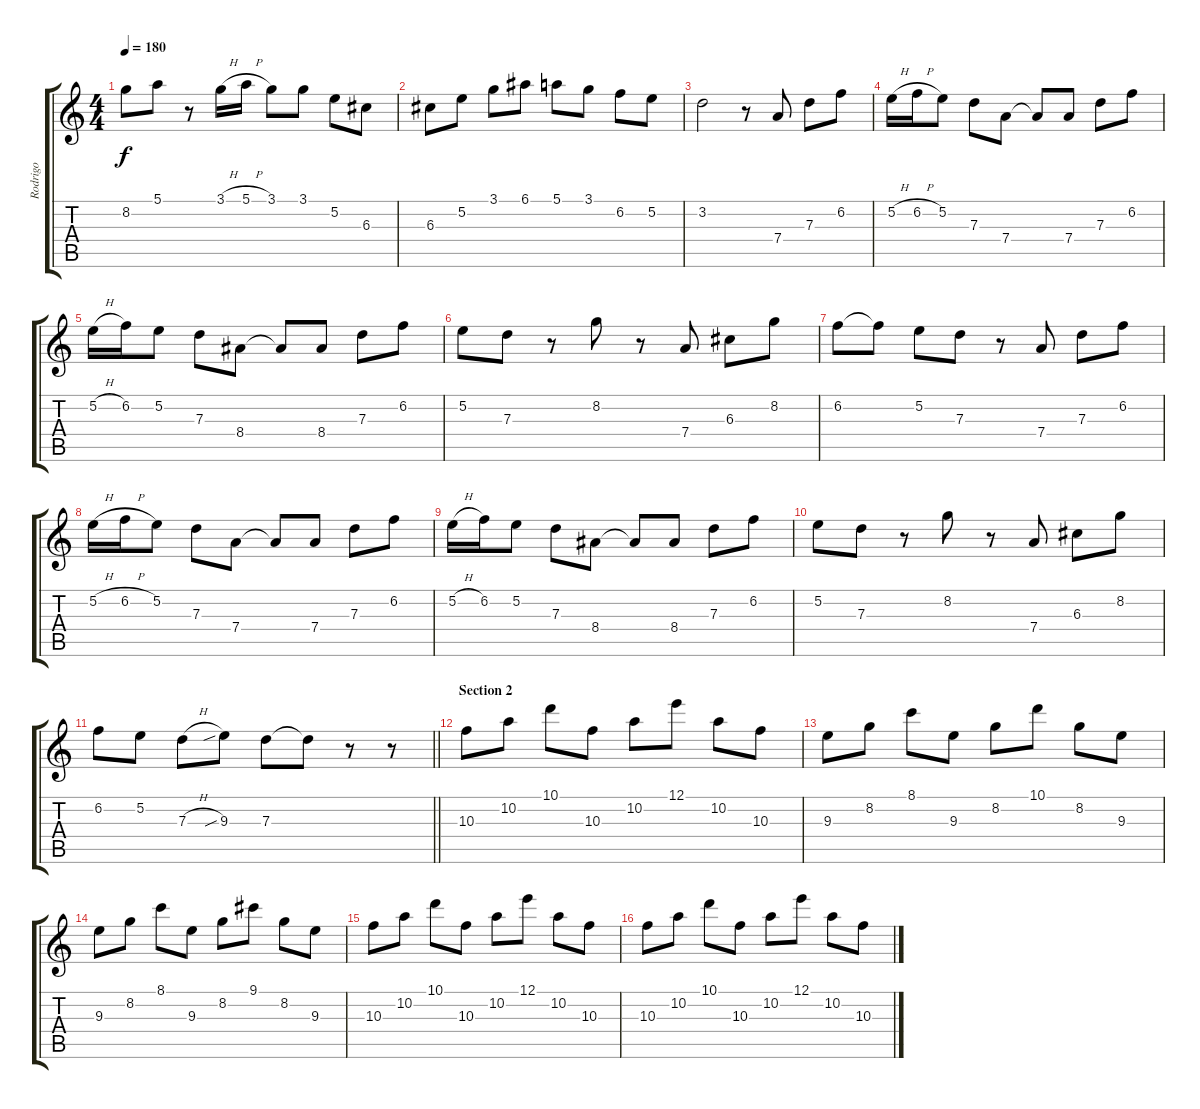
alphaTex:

\track ("Rodrigo" "Rodrigo") {instrument acousticguitarnylon}
\staff {score tabs}
\tuning (E4 B3 G3 D3 A2 E2) {hide}
\ts (4 4)
\tempo 180
\clef g2
\ks c
8.2.8{dy f} 5.1.8 r.8 3.1{h}.16 5.1{h}.16 3.1.8 3.1.8 5.2.8 6.3.8 |
6.3.8 5.2.8 3.1.8 6.1.8 5.1.8 3.1.8 6.2.8 5.2.8 |
3.2.2 r.8 7.4.8 7.3.8 6.2.8 |
5.2{h}.16 6.2{h}.16 5.2.8 7.3.8 7.4.8 7.4{t}.8 7.4.8 7.3.8 6.2.8 |
5.2{h}.16 6.2.16 5.2.8 7.3.8 8.4.8 8.4{t}.8 8.4.8 7.3.8 6.2.8 |
5.2.8 7.3.8 r.8 8.2.8 r.8 7.4.8 6.3.8 8.2.8 |
6.2.8 6.2{t}.8 5.2.8 7.3.8 r.8 7.4.8 7.3.8 6.2.8 |
5.2{h}.16 6.2{h}.16 5.2.8 7.3.8 7.4.8 7.4{t}.8 7.4.8 7.3.8 6.2.8 |
5.2{h}.16 6.2.16 5.2.8 7.3.8 8.4.8 8.4{t}.8 8.4.8 7.3.8 6.2.8 |
5.2.8 7.3.8 r.8 8.2.8 r.8 7.4.8 6.3.8 8.2.8 |
\barLineRight lightlight
6.2.8 5.2.8 7.3{h}.8 9.3{sib}.8 7.3.8 7.3{t}.8 r.8 r.8 |
\section ("" "Section 2")
10.3.8 10.2.8 10.1.8 10.3.8 10.2.8 12.1.8 10.2.8 10.3.8 |
9.3.8 8.2.8 8.1.8 9.3.8 8.2.8 10.1.8 8.2.8 9.3.8 |
9.3.8 8.2.8 8.1.8 9.3.8 8.2.8 9.1.8 8.2.8 9.3.8 |
10.3.8 10.2.8 10.1.8 10.3.8 10.2.8 12.1.8 10.2.8 10.3.8 |
10.3.8 10.2.8 10.1.8 10.3.8 10.2.8 12.1.8 10.2.8 10.3.8
